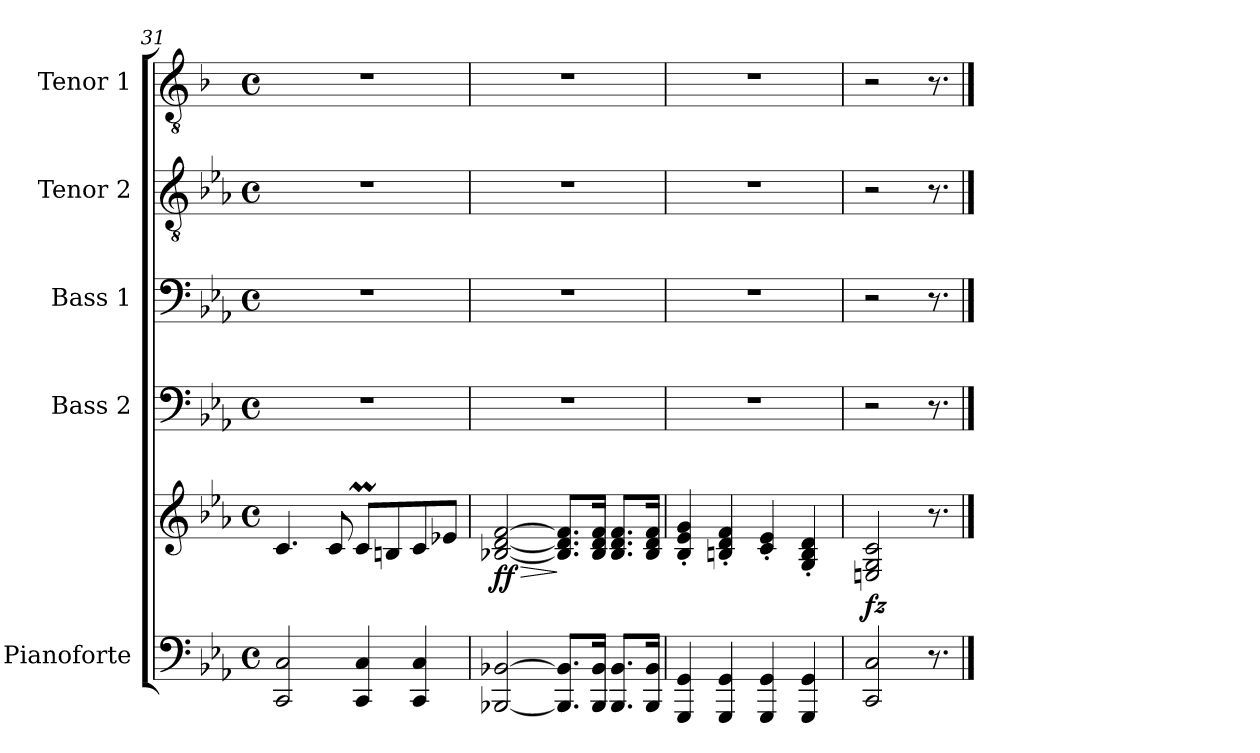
**kern	**kern	**dynam	**kern	**kern	**kern	**kern
*part5	*part5	*part5	*part4	*part3	*part2	*part1
*staff6	*staff5	*staff5/6	*staff4	*staff3	*staff2	*staff1
*I"Pianoforte	*	*	*I"Bass 2	*I"Bass 1	*I"Tenor 2	*I"Tenor 1
*I'Pno	*	*	*	*	*	*
*clefF4	*clefG2	*	*clefF4	*clefF4	*clefGv2	*clefGv2
*	*	*	*	*	*	*ITrd1c2
*k[b-e-a-]	*k[b-e-a-]	*	*k[b-e-a-]	*k[b-e-a-]	*k[b-e-a-]	*k[b-e-a-]
*M4/4	*M4/4	*	*M4/4	*M4/4	*M4/4	*M4/4
*met(c)	*met(c)	*	*met(c)	*met(c)	*met(c)	*met(c)
=31	=31	=31	=31	=31	=31	=31
2CC/ 2C/	4.c/	.	1r	1r	1r	1r
.	8c/	.	.	.	.	.
4CC/ 4C/	8cM/L	.	.	.	.	.
.	8Bn/	.	.	.	.	.
4CC/ 4C/	8c/	.	.	.	.	.
.	8e-X/J	.	.	.	.	.
=32	=32	=32	=32	=32	=32	=32
!	!	!LO:HP:b	!	!	!	!
!	!	!LO:DY:n=1:b	!	!	!	!
[2BBB-X/ [2BB-X/	[2B-X/ [2d/ [2f/	> ff	1r	1r	1r	1r
8.BBB-/] 8.BB-/]L	8.B-/] 8.d/] 8.f/]L	]	.	.	.	.
16BBB-/ 16BB-/Jk	16B-/ 16d/ 16f/Jk	.	.	.	.	.
8.BBB-/ 8.BB-/L	8.B-/ 8.d/ 8.f/L	.	.	.	.	.
16BBB-/ 16BB-/Jk	16B-/ 16d/ 16f/Jk	.	.	.	.	.
=33	=33	=33	=33	=33	=33	=33
4GGG/ 4GG/	4B-/' 4e-/' 4g/'	.	1r	1r	1r	1r
4GGG/ 4GG/	4Bn/' 4d/' 4f/'	.	.	.	.	.
4GGG/ 4GG/	4c/' 4e-/'	.	.	.	.	.
4GGG/ 4GG/	4G/' 4B/' 4d/'	.	.	.	.	.
=34	=34	=34	=34	=34	=34	=34
!	!	!LO:DY:a=2	!	!	!	!
2CC/ 2C/	2En/ 2G/ 2c/	fz	2r	2r	2r	2r
8.r	8.r	.	8.r	8.r	8.r	8.r
==	==	==	==	==	==	==
*-	*-	*-	*-	*-	*-	*-
